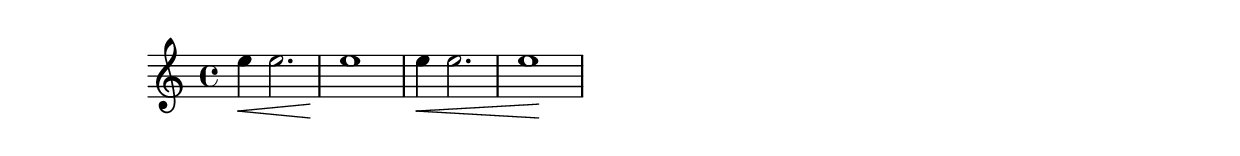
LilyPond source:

%% Do not edit this file; it is auto-generated from input/new
%% This file is in the public domain.
\version "2.11.46"
\header {
  lsrtags = "expressive-marks"
  texidoc = "If the note which ends a hairpin falls on a downbeat,
the hairpin stops at the bar line immediately preceding.  This behavior
can be controlled by overriding the @code{to-barline} property.
"
  doctitle = "Setting hairpin behavior at bar lines"
} % begin verbatim

\relative c'' {
  e4\< e2.
  e1\!
  \override Hairpin #'to-barline = ##f
  e4\< e2.
  e1\!
}
